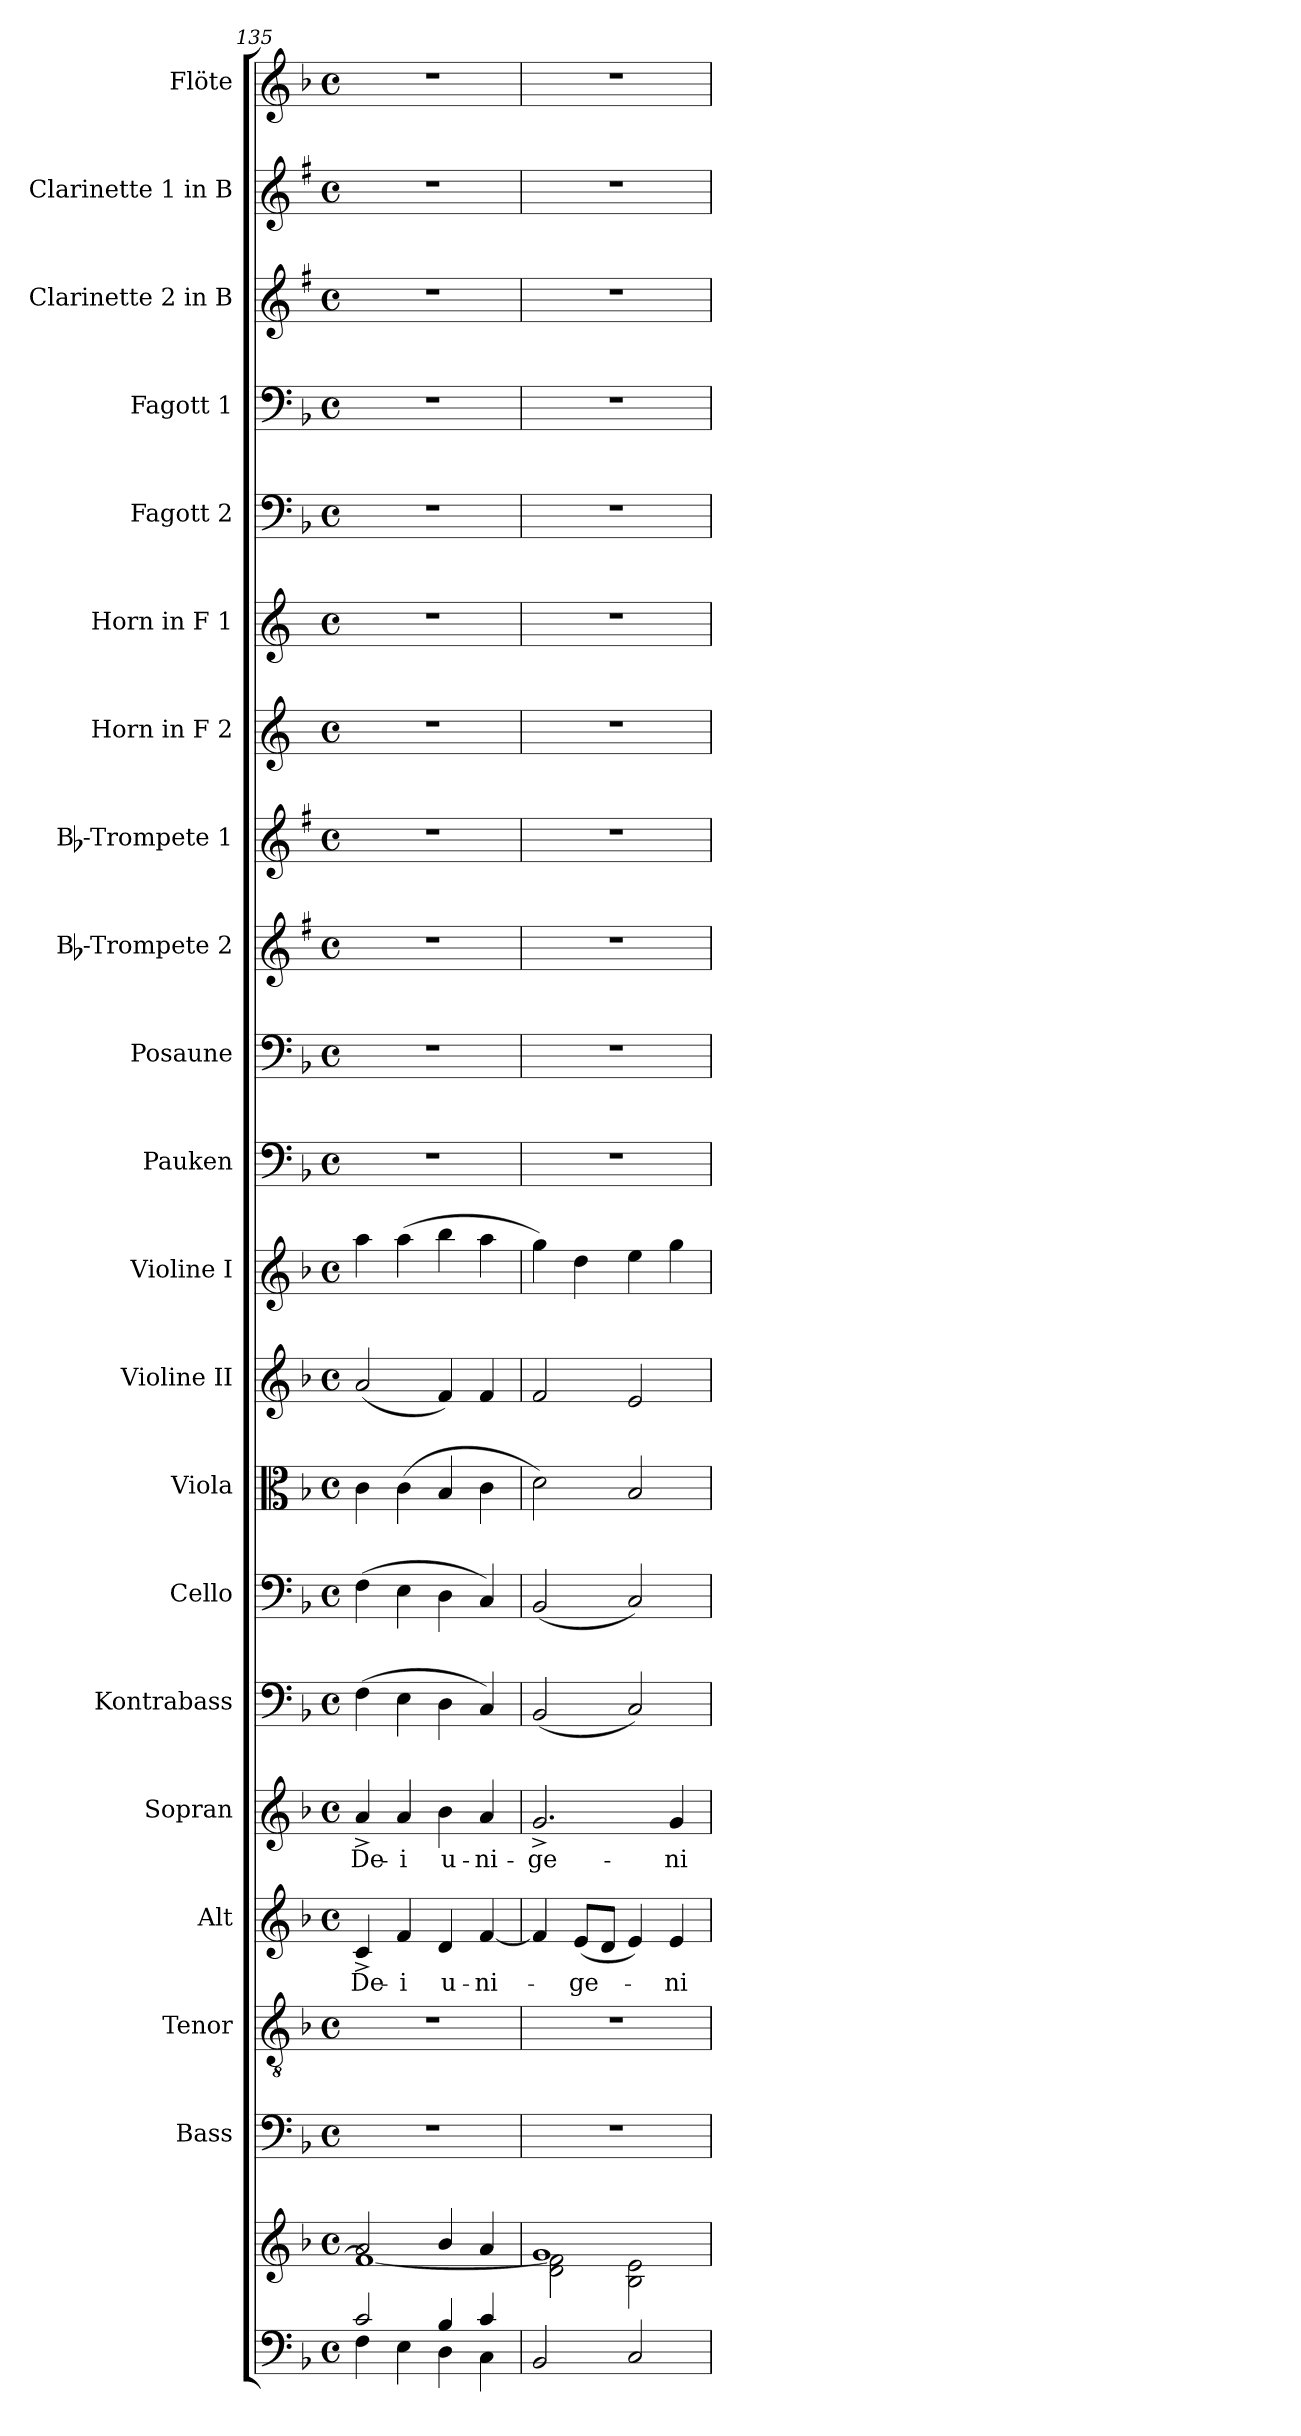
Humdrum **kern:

**kern	**kern	**kern	**kern	**kern	**text	**kern	**text	**kern	**kern	**kern	**kern	**kern	**kern	**kern	**kern	**kern	**kern	**kern	**kern	**kern	**kern	**kern	**kern
*part21	*part21	*part20	*part19	*part18	*part18	*part17	*part17	*part16	*part15	*part14	*part13	*part12	*part11	*part10	*part9	*part8	*part7	*part6	*part5	*part4	*part3	*part2	*part1
*staff22	*staff21	*staff20	*staff19	*staff18	*staff18	*staff17	*staff17	*staff16	*staff15	*staff14	*staff13	*staff12	*staff11	*staff10	*staff9	*staff8	*staff7	*staff6	*staff5	*staff4	*staff3	*staff2	*staff1
*	*	*I"Bass	*I"Tenor	*I"Alt	*	*I"Sopran	*	*I"Kontrabass	*I"Cello	*I"Viola	*I"Violine II	*I"Violine I	*I"Pauken	*I"Posaune	*I"Bb-Trompete 2	*I"Bb-Trompete 1	*I"Horn in F 2	*I"Horn in F 1	*I"Fagott 2	*I"Fagott 1	*I"Clarinette 2 in B	*I"Clarinette 1 in B	*I"Flöte
*	*	*I'B.	*I'T.	*I'A.	*	*I'S.	*	*I'Kb.	*	*I'Vla.	*I'Vl. II	*I'Vl. I	*I'Pk.	*I'Pos.	*I'Bb Trp. 2	*I'Bb Trp. 1	*	*	*I'Fg. 2	*I'Fg. 1	*I'Clar. 2	*I'Clar.1	*I'Fl.
*clefF4	*clefG2	*clefF4	*clefGv2	*clefG2	*	*clefG2	*	*clefF4	*clefF4	*clefC3	*clefG2	*clefG2	*clefF4	*clefF4	*clefG2	*clefG2	*clefG2	*clefG2	*clefF4	*clefF4	*clefG2	*clefG2	*clefG2
*	*	*	*	*	*	*	*	*ITrd7c12	*	*	*	*	*	*	*ITrd1c2	*ITrd1c2	*ITrd4c7	*ITrd4c7	*	*	*ITrd1c2	*ITrd1c2	*
*k[b-]	*k[b-]	*k[b-]	*k[b-]	*k[b-]	*	*k[b-]	*	*k[b-]	*k[b-]	*k[b-]	*k[b-]	*k[b-]	*k[b-]	*k[b-]	*k[b-]	*k[b-]	*k[b-]	*k[b-]	*k[b-]	*k[b-]	*k[b-]	*k[b-]	*k[b-]
*F:	*F:	*F:	*F:	*F:	*	*F:	*	*F:	*F:	*F:	*F:	*F:	*F:	*F:	*F:	*F:	*F:	*F:	*F:	*F:	*F:	*F:	*F:
*M4/4	*M4/4	*M4/4	*M4/4	*M4/4	*	*M4/4	*	*M4/4	*M4/4	*M4/4	*M4/4	*M4/4	*M4/4	*M4/4	*M4/4	*M4/4	*M4/4	*M4/4	*M4/4	*M4/4	*M4/4	*M4/4	*M4/4
*met(c)	*met(c)	*met(c)	*met(c)	*met(c)	*	*met(c)	*	*met(c)	*met(c)	*met(c)	*met(c)	*met(c)	*met(c)	*met(c)	*met(c)	*met(c)	*met(c)	*met(c)	*met(c)	*met(c)	*met(c)	*met(c)	*met(c)
=135	=135	=135	=135	=135	=135	=135	=135	=135	=135	=135	=135	=135	=135	=135	=135	=135	=135	=135	=135	=135	=135	=135	=135
*^	*^	*	*	*	*	*	*	*	*	*	*	*	*	*	*	*	*	*	*	*	*	*	*
!	!	!	!	!	!	!	!LO:LY:b	!	!LO:LY:b	!	!	!	!	!	!	!	!	!	!	!	!	!	!	!	!
2c/	4F\	2a/	1f_	1r	1r	4c^>/	De-	4a^>/	De-	(>4FF\	(>4F\	4c\	(<2a/	4aa\	1r	1r	1r	1r	1r	1r	1r	1r	1r	1r	1r
!	!	!	!	!	!	!	!LO:LY:b	!	!LO:LY:b	!	!	!	!	!	!	!	!	!	!	!	!	!	!	!	!
.	4E\	.	.	.	.	4f/	-i	4a/	-i	4EE\	4E\	(>4c\	.	(>4aa\	.	.	.	.	.	.	.	.	.	.	.
!	!	!	!	!	!	!	!LO:LY:b	!	!LO:LY:b	!	!	!	!	!	!	!	!	!	!	!	!	!	!	!	!
4B-/	4D\	4b-/	.	.	.	4d/	u-	4b-\	u-	4DD\	4D\	4B-/	4f/)	4bb-\	.	.	.	.	.	.	.	.	.	.	.
!	!	!	!	!	!	!	!LO:LY:b	!	!LO:LY:b	!	!	!	!	!	!	!	!	!	!	!	!	!	!	!	!
4c/	4C\	4a/	.	.	.	[4f/	-ni-	4a/	-ni-	4CC/)	4C/)	4c\	4f/	4aa\	.	.	.	.	.	.	.	.	.	.	.
=136	=136	=136	=136	=136	=136	=136	=136	=136	=136	=136	=136	=136	=136	=136	=136	=136	=136	=136	=136	=136	=136	=136	=136	=136	=136
!	!	!	!	!	!	!	!	!	!LO:LY:b	!	!	!	!	!	!	!	!	!	!	!	!	!	!	!	!
*v	*v	*	*	*	*	*	*	*	*	*	*	*	*	*	*	*	*	*	*	*	*	*	*	*	*
2BB-/	1g	2d\ 2f\]	1r	1r	4f/]	.	2.g^>/	-ge-	(<2BBB-/	(<2BB-/	2d\)	2f/	4gg\)	1r	1r	1r	1r	1r	1r	1r	1r	1r	1r	1r
!	!	!	!	!	!	!LO:LY:b	!	!	!	!	!	!	!	!	!	!	!	!	!	!	!	!	!	!
.	.	.	.	.	(<8e/L	-ge-	.	.	.	.	.	.	4dd\	.	.	.	.	.	.	.	.	.	.	.
.	.	.	.	.	8d/J	.	.	.	.	.	.	.	.	.	.	.	.	.	.	.	.	.	.	.
2C/	.	2B-\ 2e\	.	.	4e/)	.	.	.	2CC/)	2C/)	2B-/	2e/	4ee\	.	.	.	.	.	.	.	.	.	.	.
!	!	!	!	!	!	!LO:LY:b	!	!LO:LY:b	!	!	!	!	!	!	!	!	!	!	!	!	!	!	!	!
.	.	.	.	.	4e/	-ni-	4g/	-ni-	.	.	.	.	4gg\	.	.	.	.	.	.	.	.	.	.	.
*	*v	*v	*	*	*	*	*	*	*	*	*	*	*	*	*	*	*	*	*	*	*	*	*	*
=	=	=	=	=	=	=	=	=	=	=	=	=	=	=	=	=	=	=	=	=	=	=	=
*-	*-	*-	*-	*-	*-	*-	*-	*-	*-	*-	*-	*-	*-	*-	*-	*-	*-	*-	*-	*-	*-	*-	*-
